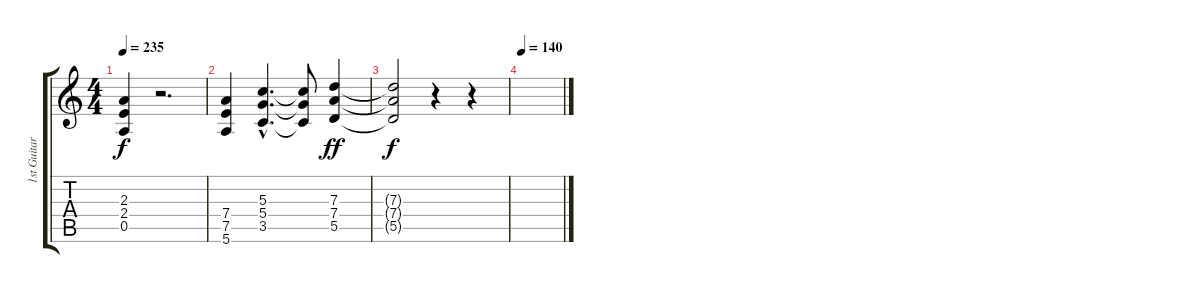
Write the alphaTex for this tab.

\track ("1st Guitar" "1st Guitar") {instrument overdrivenguitar}
\staff {score tabs}
\tuning (E4 B3 G3 D3 A2 E2) {hide}
\ts (4 4)
\tempo 235
\clef g2
\ks c
(2.3{t} 2.4{t} 0.5{t}).4{dy f} r.2{d} |
(7.4 7.5 5.6).4 (5.3{hac} 5.4{hac} 3.5{hac}).4{d} (5.3{t} 5.4{t} 3.5{t}).8 (7.3 7.4 5.5).4{dy ff} |
(7.3{t} 7.4{t} 5.5{t}).2{dy f} r.4 r.4 |
\tempo 140
